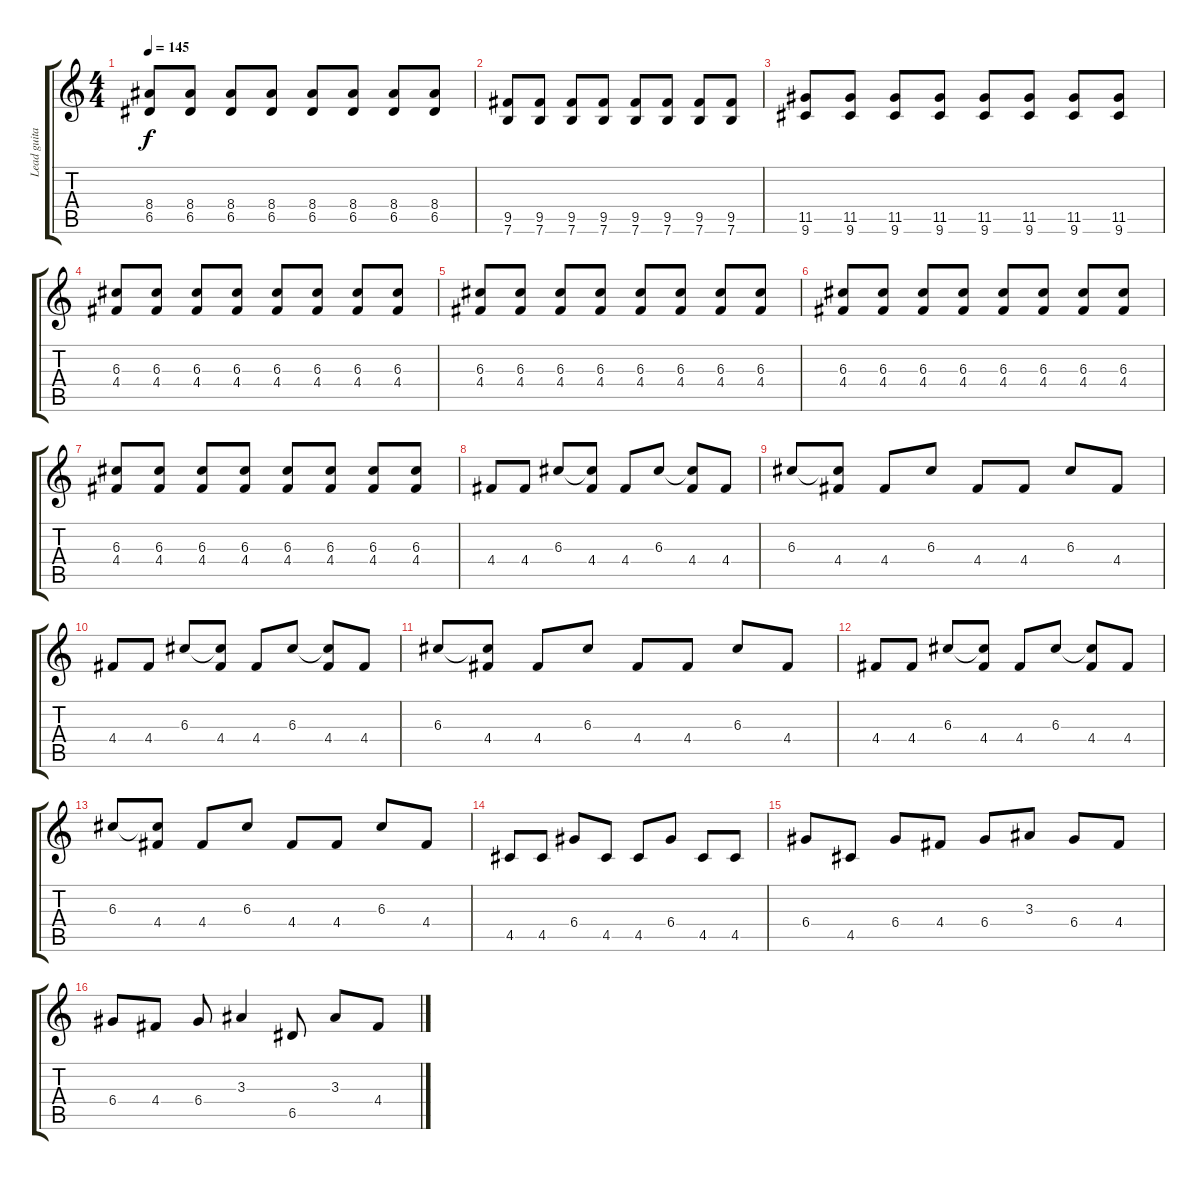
\track ("Lead guitar" "Lead guita") {instrument electricguitarclean}
\staff {score tabs}
\tuning (E4 B3 G3 D3 A2 E2) {hide}
\ts (4 4)
\tempo 145
\clef g2
\ks c
(8.4 6.5).8{dy f} (8.4 6.5).8 (8.4 6.5).8 (8.4 6.5).8 (8.4 6.5).8 (8.4 6.5).8 (8.4 6.5).8 (8.4 6.5).8 |
(9.5 7.6).8 (9.5 7.6).8 (9.5 7.6).8 (9.5 7.6).8 (9.5 7.6).8 (9.5 7.6).8 (9.5 7.6).8 (9.5 7.6).8 |
(11.5 9.6).8 (11.5 9.6).8 (11.5 9.6).8 (11.5 9.6).8 (11.5 9.6).8 (11.5 9.6).8 (11.5 9.6).8 (11.5 9.6).8 |
(6.3 4.4).8{volume 10 instrument electricguitarmuted} (6.3 4.4).8 (6.3 4.4).8 (6.3 4.4).8 (6.3 4.4).8 (6.3 4.4).8 (6.3 4.4).8 (6.3 4.4).8 |
(6.3 4.4).8 (6.3 4.4).8 (6.3 4.4).8 (6.3 4.4).8 (6.3 4.4).8 (6.3 4.4).8 (6.3 4.4).8 (6.3 4.4).8 |
(6.3 4.4).8 (6.3 4.4).8 (6.3 4.4).8 (6.3 4.4).8 (6.3 4.4).8 (6.3 4.4).8 (6.3 4.4).8 (6.3 4.4).8 |
(6.3 4.4).8 (6.3 4.4).8 (6.3 4.4).8 (6.3 4.4).8 (6.3 4.4).8 (6.3 4.4).8 (6.3 4.4).8 (6.3 4.4).8 |
4.4.8{volume 10 instrument electricguitarclean} 4.4.8 6.3.8 (6.3{t} 4.4).8 4.4.8 6.3.8 (6.3{t} 4.4).8 4.4.8 |
6.3.8 (6.3{t} 4.4).8 4.4.8 6.3.8 4.4.8 4.4.8 6.3.8 4.4.8 |
4.4.8 4.4.8 6.3.8 (6.3{t} 4.4).8 4.4.8 6.3.8 (6.3{t} 4.4).8 4.4.8 |
6.3.8 (6.3{t} 4.4).8 4.4.8 6.3.8 4.4.8 4.4.8 6.3.8 4.4.8 |
4.4.8 4.4.8 6.3.8 (6.3{t} 4.4).8 4.4.8 6.3.8 (6.3{t} 4.4).8 4.4.8 |
6.3.8 (6.3{t} 4.4).8 4.4.8 6.3.8 4.4.8 4.4.8 6.3.8 4.4.8 |
4.5.8 4.5.8 6.4.8 4.5.8 4.5.8 6.4.8 4.5.8 4.5.8 |
6.4.8 4.5.8 6.4.8 4.4.8 6.4.8 3.3.8 6.4.8 4.4.8 |
6.4.8 4.4.8 6.4.8 3.3.4 6.5.8 3.3.8 4.4.8
